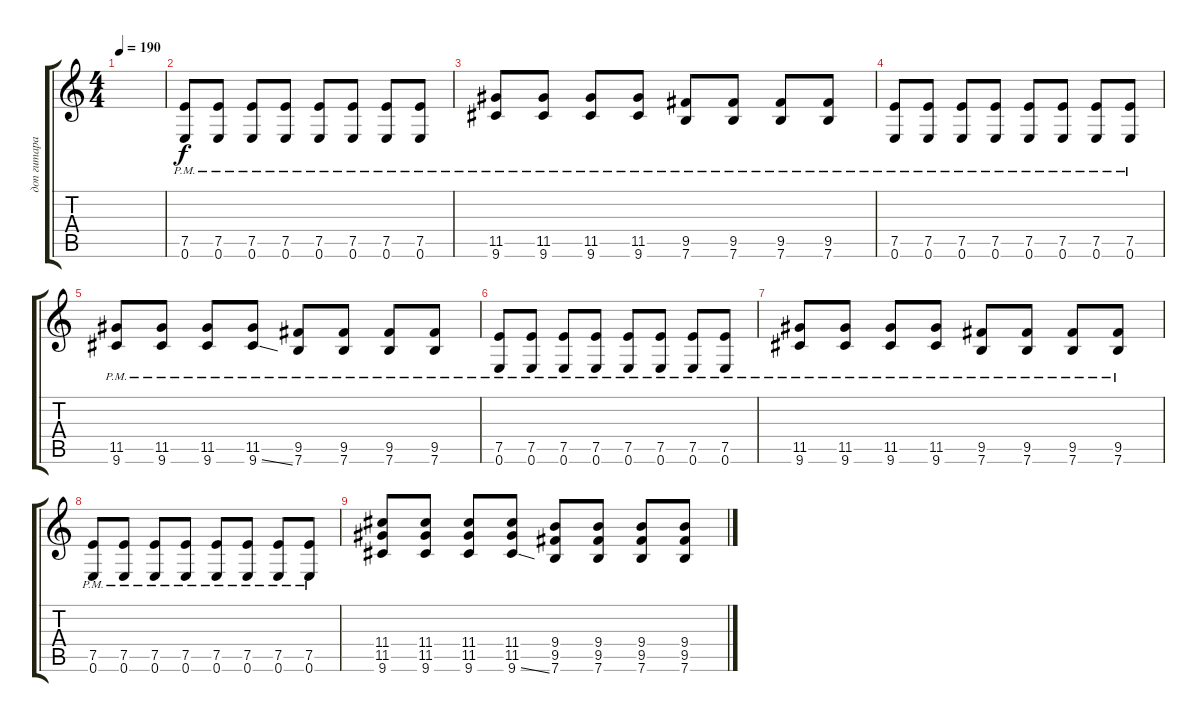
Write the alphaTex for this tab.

\track ("доп гитара" "доп гитара") {instrument distortionguitar}
\staff {score tabs}
\tuning (E4 B3 G3 D3 A2 E2) {hide}
\ts (4 4)
\tempo 190
\clef g2
\ks c
|
(7.5{pm} 0.6{pm}).8 (7.5{pm} 0.6{pm}).8 (7.5{pm} 0.6{pm}).8 (7.5{pm} 0.6{pm}).8 (7.5{pm} 0.6{pm}).8 (7.5{pm} 0.6{pm}).8 (7.5{pm} 0.6{pm}).8 (7.5{pm} 0.6{pm}).8 |
(11.5{pm} 9.6{pm}).8 (11.5{pm} 9.6{pm}).8 (11.5{pm} 9.6{pm}).8 (11.5{pm} 9.6{pm}).8 (9.5{pm} 7.6{pm}).8 (9.5{pm} 7.6{pm}).8 (9.5{pm} 7.6{pm}).8 (9.5{pm} 7.6{pm}).8 |
(7.5{pm} 0.6{pm}).8 (7.5{pm} 0.6{pm}).8 (7.5{pm} 0.6{pm}).8 (7.5{pm} 0.6{pm}).8 (7.5{pm} 0.6{pm}).8 (7.5{pm} 0.6{pm}).8 (7.5{pm} 0.6{pm}).8 (7.5{pm} 0.6{pm}).8 |
(11.5{pm} 9.6{pm}).8 (11.5{pm} 9.6{pm}).8 (11.5{pm} 9.6{pm}).8 (11.5{pm} 9.6{ss pm}).8 (9.5{pm} 7.6{pm}).8 (9.5{pm} 7.6{pm}).8 (9.5{pm} 7.6{pm}).8 (9.5{pm} 7.6{pm}).8 |
(7.5{pm} 0.6{pm}).8 (7.5{pm} 0.6{pm}).8 (7.5{pm} 0.6{pm}).8 (7.5{pm} 0.6{pm}).8 (7.5{pm} 0.6{pm}).8 (7.5{pm} 0.6{pm}).8 (7.5{pm} 0.6{pm}).8 (7.5{pm} 0.6{pm}).8 |
(11.5{pm} 9.6{pm}).8 (11.5{pm} 9.6{pm}).8 (11.5{pm} 9.6{pm}).8 (11.5{pm} 9.6{pm}).8 (9.5{pm} 7.6{pm}).8 (9.5{pm} 7.6{pm}).8 (9.5{pm} 7.6{pm}).8 (9.5{pm} 7.6{pm}).8 |
(7.5{pm} 0.6{pm}).8 (7.5{pm} 0.6{pm}).8 (7.5{pm} 0.6{pm}).8 (7.5{pm} 0.6{pm}).8 (7.5{pm} 0.6{pm}).8 (7.5{pm} 0.6{pm}).8 (7.5{pm} 0.6{pm}).8 (7.5{pm} 0.6{pm}).8 |
(11.4 11.5 9.6).8 (11.4 11.5 9.6).8 (11.4 11.5 9.6).8 (11.4 11.5 9.6{ss}).8 (9.4 9.5 7.6).8 (9.4 9.5 7.6).8 (9.4 9.5 7.6).8 (9.4 9.5 7.6).8
